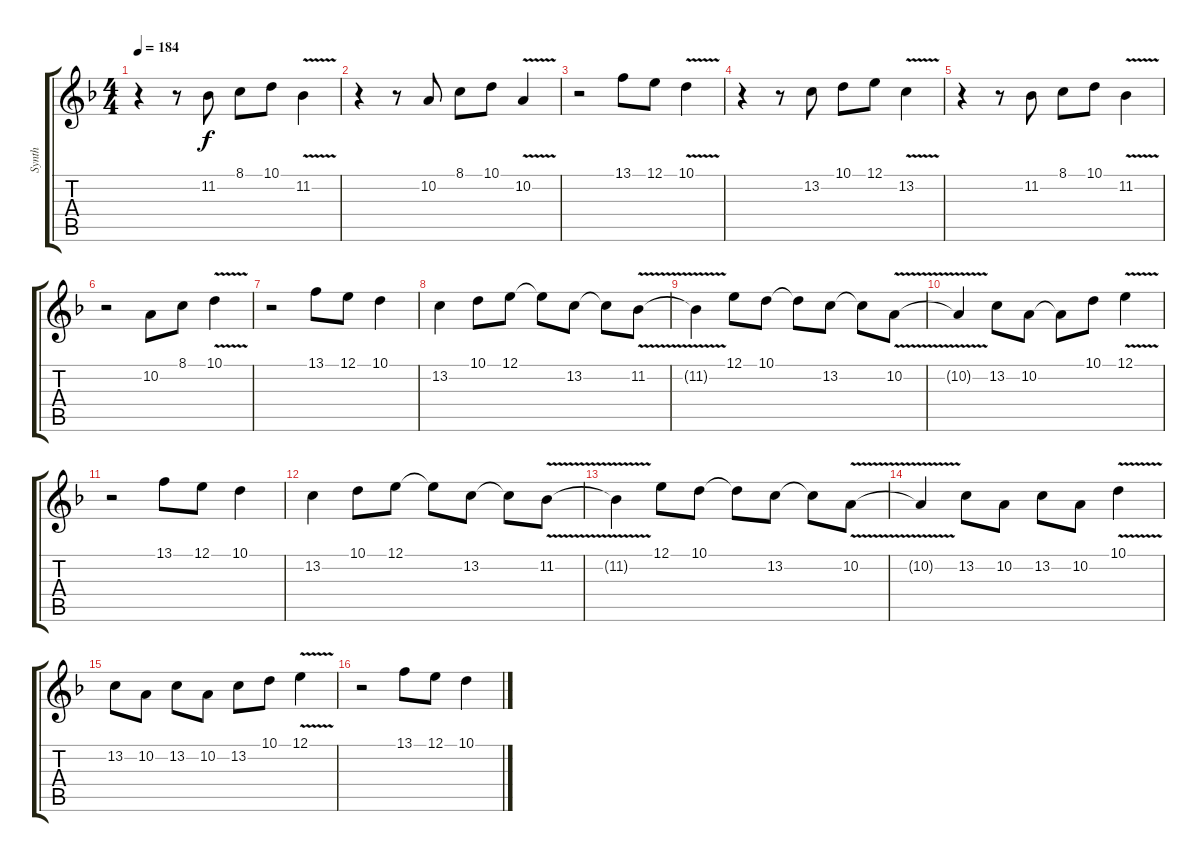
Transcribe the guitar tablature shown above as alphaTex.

\track ("Synth" "Synth") {instrument lead2sawtooth}
\staff {score tabs}
\tuning (E4 B3 G3 D3 A2 E2) {hide}
\ts (4 4)
\tempo 184
\clef g2
\ks f
r.4{dy f} r.8 11.2.8 8.1.8 10.1.8 11.2{v}.4 |
r.4 r.8 10.2.8 8.1.8 10.1.8 10.2{v}.4 |
r.2 13.1.8 12.1.8 10.1{v}.4 |
r.4 r.8 13.2.8 10.1.8 12.1.8 13.2{v}.4 |
r.4 r.8 11.2.8 8.1.8 10.1.8 11.2{v}.4 |
r.2 10.2.8 8.1.8 10.1{v}.4 |
r.2 13.1.8 12.1.8 10.1.4 |
13.2.4 10.1.8 12.1.8 12.1{t}.8 13.2.8 13.2{t}.8 11.2{v}.8 |
11.2{t}.4 12.1.8 10.1.8 10.1{t}.8 13.2.8 13.2{t}.8 10.2{v}.8 |
10.2{t}.4 13.2.8 10.2.8 10.2{t}.8 10.1.8 12.1{v}.4 |
r.2 13.1.8 12.1.8 10.1.4 |
13.2.4 10.1.8 12.1.8 12.1{t}.8 13.2.8 13.2{t}.8 11.2{v}.8 |
11.2{t}.4 12.1.8 10.1.8 10.1{t}.8 13.2.8 13.2{t}.8 10.2{v}.8 |
10.2{t}.4 13.2.8 10.2.8 13.2.8 10.2.8 10.1{v}.4 |
13.2.8 10.2.8 13.2.8 10.2.8 13.2.8 10.1.8 12.1{v}.4 |
r.2 13.1.8 12.1.8 10.1.4
